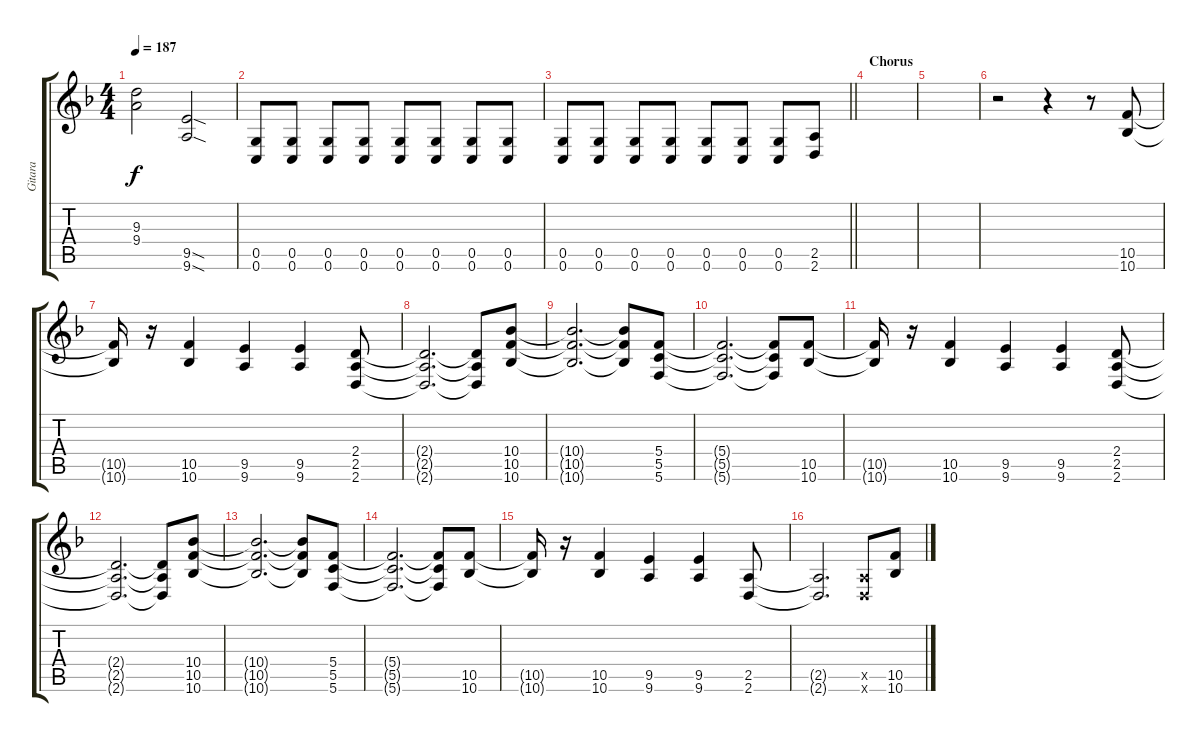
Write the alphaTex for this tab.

\track ("Gitara" "Gitara") {instrument distortionguitar}
\staff {score tabs}
\tuning (D4 A3 F3 C3 G2 C2) {hide}
\ts (4 4)
\tempo 187
\clef g2
\ks dminor
(9.3{t} 9.4{t}).2{dy f} (9.5{sod} 9.6{sod}).2 |
(0.5 0.6).8 (0.5 0.6).8 (0.5 0.6).8 (0.5 0.6).8 (0.5 0.6).8 (0.5 0.6).8 (0.5 0.6).8 (0.5 0.6).8 |
\barLineRight lightlight
(0.5 0.6).8 (0.5 0.6).8 (0.5 0.6).8 (0.5 0.6).8 (0.5 0.6).8 (0.5 0.6).8 (0.5 0.6).8 (2.5 2.6).8 |
\section ("" "Chorus")
|
|
r.2 r.4 r.8 (10.5 10.6).8 |
(10.5{t} 10.6{t}).16 r.16 (10.5 10.6).4 (9.5 9.6).4 (9.5 9.6).4 (2.4 2.5 2.6).8 |
(2.4{t} 2.5{t} 2.6{t}).2{d} (2.4{t} 2.5{t} 2.6{t}).8 (10.4 10.5 10.6).8 |
(10.4{t} 10.5{t} 10.6{t}).2{d} (10.4{t} 10.5{t} 10.6{t}).8 (5.4 5.5 5.6).8 |
(5.4{t} 5.5{t} 5.6{t}).2{d} (5.4{t} 5.5{t} 5.6{t}).8 (10.5 10.6).8 |
(10.5{t} 10.6{t}).16 r.16 (10.5 10.6).4 (9.5 9.6).4 (9.5 9.6).4 (2.4 2.5 2.6).8 |
(2.4{t} 2.5{t} 2.6{t}).2{d} (2.4{t} 2.5{t} 2.6{t}).8 (10.4 10.5 10.6).8 |
(10.4{t} 10.5{t} 10.6{t}).2{d} (10.4{t} 10.5{t} 10.6{t}).8 (5.4 5.5 5.6).8 |
(5.4{t} 5.5{t} 5.6{t}).2{d} (5.4{t} 5.5{t} 5.6{t}).8 (10.5 10.6).8 |
(10.5{t} 10.6{t}).16 r.16 (10.5 10.6).4 (9.5 9.6).4 (9.5 9.6).4 (2.5 2.6).8 |
(2.5{t} 2.6{t}).2{d} (2.5{x} 2.6{x}).8 (10.5 10.6).8
